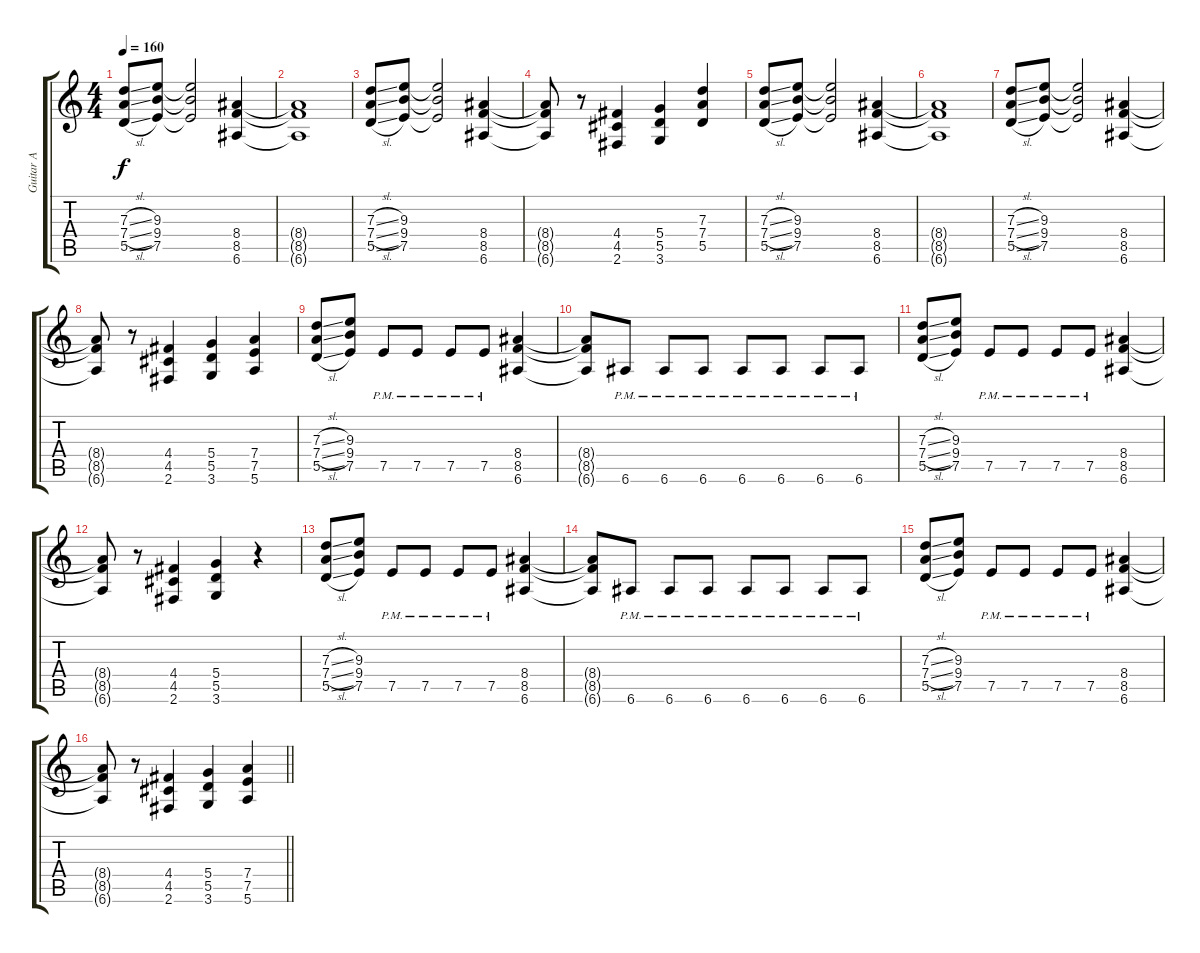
\track ("Guitar A" "Guitar A") {instrument distortionguitar}
\staff {score tabs}
\tuning (E4 B3 G3 D3 A2 E2) {hide}
\ts (4 4)
\tempo 160
\clef g2
\ks aminor
(7.3{sl} 7.4{sl} 5.5{sl}).8{dy f} (9.3 9.4 7.5).8 (9.3{t} 9.4{t} 7.5{t}).2 (8.4 8.5 6.6).4 |
(8.4{t} 8.5{t} 6.6{t}).1 |
(7.3{sl} 7.4{sl} 5.5{sl}).8 (9.3 9.4 7.5).8 (9.3{t} 9.4{t} 7.5{t}).2 (8.4 8.5 6.6).4 |
(8.4{t} 8.5{t} 6.6{t}).8 r.8 (4.4 4.5 2.6).4 (5.4 5.5 3.6).4 (7.3 7.4 5.5).4 |
(7.3{sl} 7.4{sl} 5.5{sl}).8 (9.3 9.4 7.5).8 (9.3{t} 9.4{t} 7.5{t}).2 (8.4 8.5 6.6).4 |
(8.4{t} 8.5{t} 6.6{t}).1 |
(7.3{sl} 7.4{sl} 5.5{sl}).8 (9.3 9.4 7.5).8 (9.3{t} 9.4{t} 7.5{t}).2 (8.4 8.5 6.6).4 |
(8.4{t} 8.5{t} 6.6{t}).8 r.8 (4.4 4.5 2.6).4 (5.4 5.5 3.6).4 (7.4 7.5 5.6).4 |
(7.3{sl} 7.4{sl} 5.5{sl}).8 (9.3 9.4 7.5).8 7.5{pm}.8 7.5{pm}.8 7.5{pm}.8 7.5{pm}.8 (8.4 8.5 6.6).4 |
(8.4{t} 8.5{t} 6.6{t}).8 6.6{pm}.8 6.6{pm}.8 6.6{pm}.8 6.6{pm}.8 6.6{pm}.8 6.6{pm}.8 6.6{pm}.8 |
(7.3{sl} 7.4{sl} 5.5{sl}).8 (9.3 9.4 7.5).8 7.5{pm}.8 7.5{pm}.8 7.5{pm}.8 7.5{pm}.8 (8.4 8.5 6.6).4 |
(8.4{t} 8.5{t} 6.6{t}).8 r.8 (4.4 4.5 2.6).4 (5.4 5.5 3.6).4 r.4 |
(7.3{sl} 7.4{sl} 5.5{sl}).8 (9.3 9.4 7.5).8 7.5{pm}.8 7.5{pm}.8 7.5{pm}.8 7.5{pm}.8 (8.4 8.5 6.6).4 |
(8.4{t} 8.5{t} 6.6{t}).8 6.6{pm}.8 6.6{pm}.8 6.6{pm}.8 6.6{pm}.8 6.6{pm}.8 6.6{pm}.8 6.6{pm}.8 |
(7.3{sl} 7.4{sl} 5.5{sl}).8 (9.3 9.4 7.5).8 7.5{pm}.8 7.5{pm}.8 7.5{pm}.8 7.5{pm}.8 (8.4 8.5 6.6).4 |
\barLineRight lightlight
(8.4{t} 8.5{t} 6.6{t}).8 r.8 (4.4 4.5 2.6).4 (5.4 5.5 3.6).4 (7.4 7.5 5.6).4
